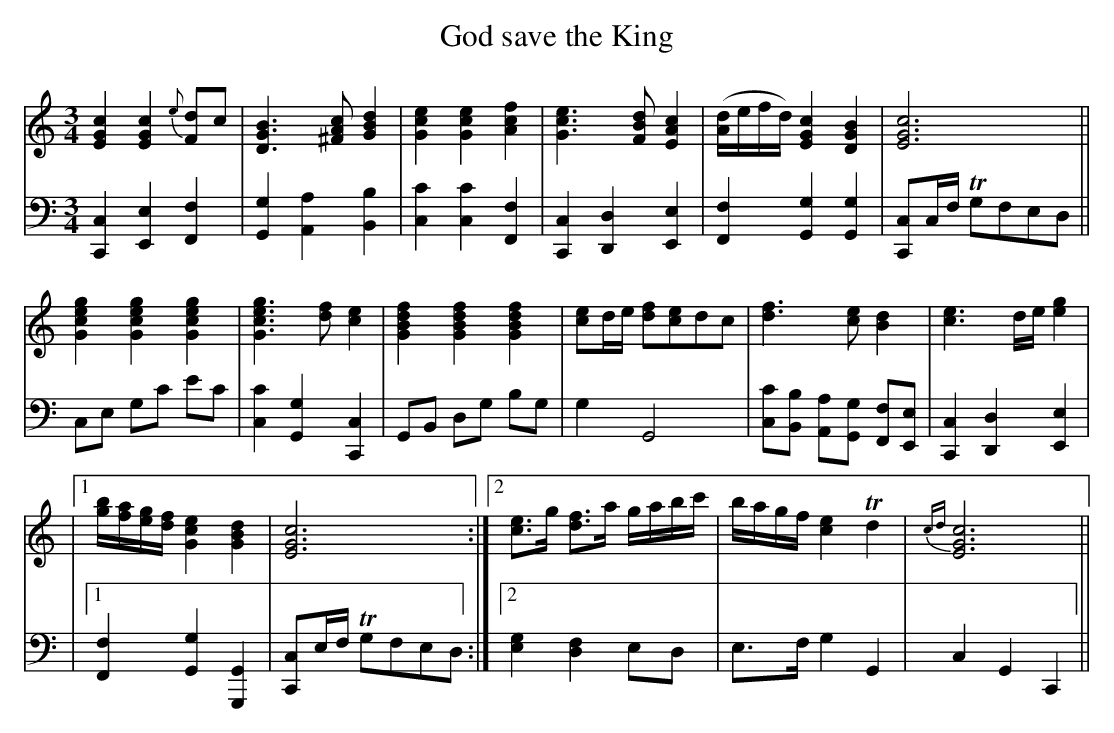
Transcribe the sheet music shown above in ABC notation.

X:1
T:God save the King
M:3/4
L:1/8
K:C
V:1
[E2G2c2][E2G2c2]{e}[Fd]c|[D3G3B3] [^FAc][G2B2d2]|[G2c2e2][G2c2e2][A2c2f2]|[G3c3e3][FBd][E2A2c2]|([A/d/]e/f/d/) [E2G2c2][D2G2B2]|[E6G6c6]||
[G2c2e2g2][G2c2e2g2][G2c2e2g2]|[G3c3e3g3][df][c2e2]|[G2B2d2f2][G2B2d2f2][G2B2d2f2]|[ce]d/e/  [df][ce]dc|[d3f3][ce][B2d2]|[c3e3]d/e/ [e2g2]|
|1[g/b/][f/a/][e/g/][d/f/] [G2c2e2][G2B2d2]|[E6G6c6]:|2[ce]>g [df]>a g/a/b/c'/|b/a/g/f/ [c2e2]Td2|{cd}[E6G6c6]||
V:2 clef = bass
[C,,2C,2][E,,2E,2][F,,2F,2]|[G,,2G,2][A,,2A,2][B,,2B,2]|[C,2C2][C,2C2][F,,2F,2]|[C,,2C,2][D,,2D,2][E,,2E,2]|[F,,2F,2][G,,2G,2][G,,2G,2]|[C,,C,]C,/F,/ TG,F,E,D,||
C,E, G,C EC|[C,2C2][G,,2G,2][C,,2C,2]|G,,B,, D,G, B,G,|G,2G,,4|[C,C][B,,B,] [A,,A,][G,,G,] [F,,F,][E,,E,]|[C,,2C,2][D,,2D,2][E,,2E,2]|
|1[F,,2F,2][G,,2G,2][G,,,2G,,2]|[C,,C,]E,/F,/ TG,F,E,D,:|2 [E,2G,2][D,2F,2]E,D,|E,>F, G,2G,,2|C,2G,,2C,,2||
